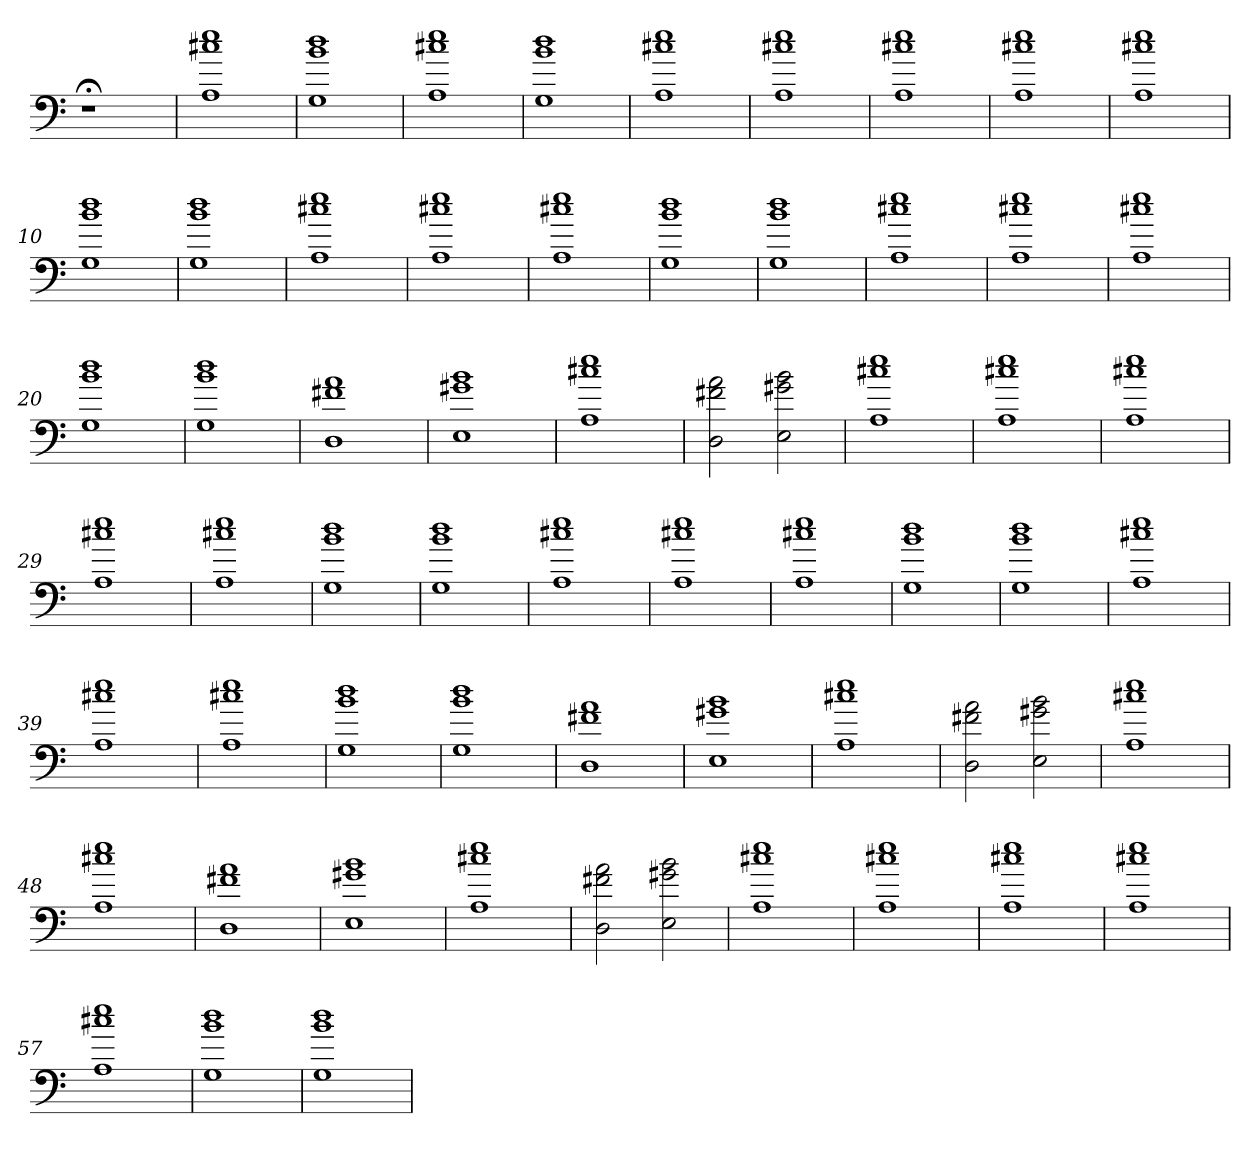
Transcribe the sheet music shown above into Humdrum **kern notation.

**kern
*part1
*staff1
=
1r;<
=1
1A 1cc#X 1ee
=2
1G 1b 1dd
=3
1A 1cc#X 1ee
=4
1G 1b 1dd
=5
1A 1cc#X 1ee
=6
1A 1cc#X 1ee
=7
1A 1cc#X 1ee
=8
1A 1cc#X 1ee
=9
1A 1cc#X 1ee
=10
1G 1b 1dd
=11
1G 1b 1dd
=12
1A 1cc#X 1ee
=13
1A 1cc#X 1ee
=14
1A 1cc#X 1ee
=15
1G 1b 1dd
=16
1G 1b 1dd
=17
1A 1cc#X 1ee
=18
1A 1cc#X 1ee
=19
1A 1cc#X 1ee
=20
1G 1b 1dd
=21
1G 1b 1dd
=22
1D 1f#X 1a
=23
1E 1g#X 1b
=24
1A 1cc#X 1ee
=25
2D 2f#X 2a
2E 2g#X 2b
=26
1A 1cc#X 1ee
=27
1A 1cc#X 1ee
=28
1A 1cc#X 1ee
=29
1A 1cc#X 1ee
=30
1A 1cc#X 1ee
=31
1G 1b 1dd
=32
1G 1b 1dd
=33
1A 1cc#X 1ee
=34
1A 1cc#X 1ee
=35
1A 1cc#X 1ee
=36
1G 1b 1dd
=37
1G 1b 1dd
=38
1A 1cc#X 1ee
=39
1A 1cc#X 1ee
=40
1A 1cc#X 1ee
=41
1G 1b 1dd
=42
1G 1b 1dd
=43
1D 1f#X 1a
=44
1E 1g#X 1b
=45
1A 1cc#X 1ee
=46
2D 2f#X 2a
2E 2g#X 2b
=47
1A 1cc#X 1ee
=48
1A 1cc#X 1ee
=49
1D 1f#X 1a
=50
1E 1g#X 1b
=51
1A 1cc#X 1ee
=52
2D 2f#X 2a
2E 2g#X 2b
=53
1A 1cc#X 1ee
=54
1A 1cc#X 1ee
=55
1A 1cc#X 1ee
=56
1A 1cc#X 1ee
=57
1A 1cc#X 1ee
=58
1G 1b 1dd
=59
1G 1b 1dd
=
*-
